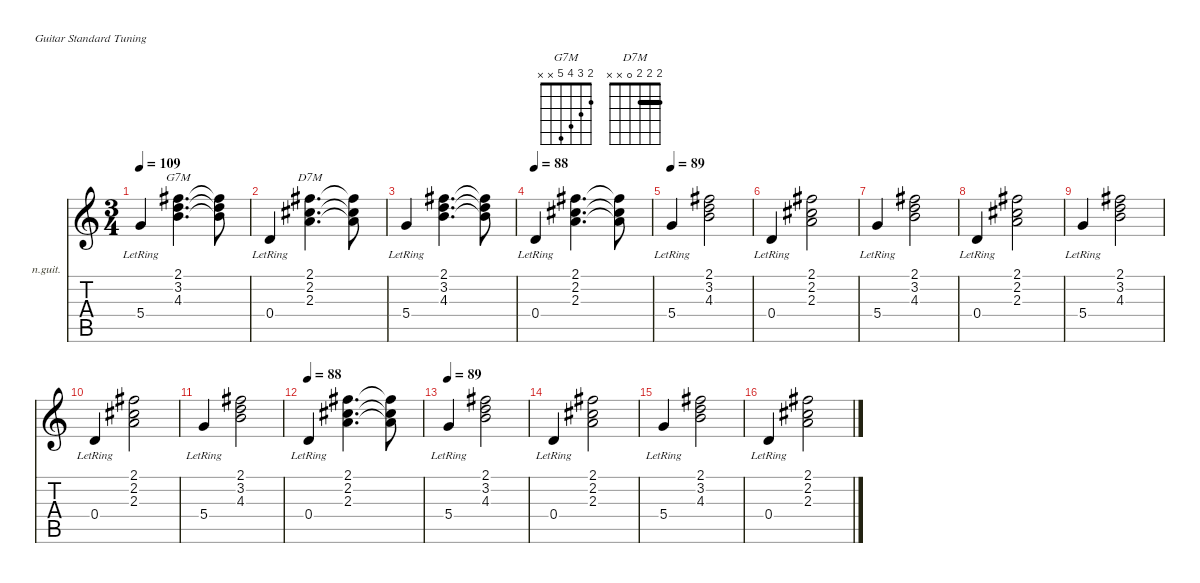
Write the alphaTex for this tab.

\defaultSystemsLayout 4
\hideDynamics
\bracketExtendMode nobrackets
\firstSystemTrackNameOrientation horizontal
\otherSystemsTrackNameOrientation horizontal
\track ("chord     " "n.guit.") {instrument acousticguitarnylon}
\staff {score tabs}
\tuning (E4 B3 G3 D3 A2 E2)
\chord ("G7M" 2 3 4 5 x x)
\chord ("D7M" 2 2 2 0 x x) {barre (2 2)}
\ts (3 4)
\beaming (8 2 2 2)
\tempo 109
\clef g2
\ks c
5.4{lr}.4{dy f instrument acousticguitarnylon beam Up} (2.1{acc #} 3.2 4.3).4{d ch "G7M" beam Down} (2.1{t acc #} 3.2{t} 4.3{t}).8{beam Down} |
0.4{lr}.4{beam Up} (2.1{acc #} 2.2{acc #} 2.3).4{d ch "D7M" beam Down} (2.1{t acc #} 2.2{t acc #} 2.3{t}).8{beam Down} |
5.4{lr}.4{beam Up} (2.1{acc #} 3.2 4.3).4{d beam Down} (2.1{t acc #} 3.2{t} 4.3{t}).8{beam Down} |
\tempo 88
0.4{lr}.4{beam Up} (2.1{acc #} 2.2{acc #} 2.3).4{d beam Down} (2.1{t acc #} 2.2{t acc #} 2.3{t}).8{beam Down} |
\tempo 89
5.4{lr}.4{beam Up} (2.1{acc #} 3.2 4.3).2{beam Down} |
0.4{lr}.4{beam Up} (2.1{acc #} 2.2{acc #} 2.3).2{beam Down} |
5.4{lr}.4{beam Up} (2.1{acc #} 3.2 4.3).2{beam Down} |
0.4{lr}.4{beam Up} (2.1{acc #} 2.2{acc #} 2.3).2{beam Down} |
5.4{lr}.4{beam Up} (2.1{acc #} 3.2 4.3).2{beam Down} |
0.4{lr}.4{beam Up} (2.1{acc #} 2.2{acc #} 2.3).2{beam Down} |
5.4{lr}.4{beam Up} (2.1{acc #} 3.2 4.3).2{beam Down} |
\tempo 88
0.4{lr}.4{beam Up} (2.1{acc #} 2.2{acc #} 2.3).4{d beam Down} (2.1{t acc #} 2.2{t acc #} 2.3{t}).8{beam Down} |
\tempo 89
5.4{lr}.4{beam Up} (2.1{acc #} 3.2 4.3).2{beam Down} |
0.4{lr}.4{beam Up} (2.1{acc #} 2.2{acc #} 2.3).2{beam Down} |
5.4{lr}.4{beam Up} (2.1{acc #} 3.2 4.3).2{beam Down} |
0.4{lr}.4{beam Up} (2.1{acc #} 2.2{acc #} 2.3).2{beam Down}
